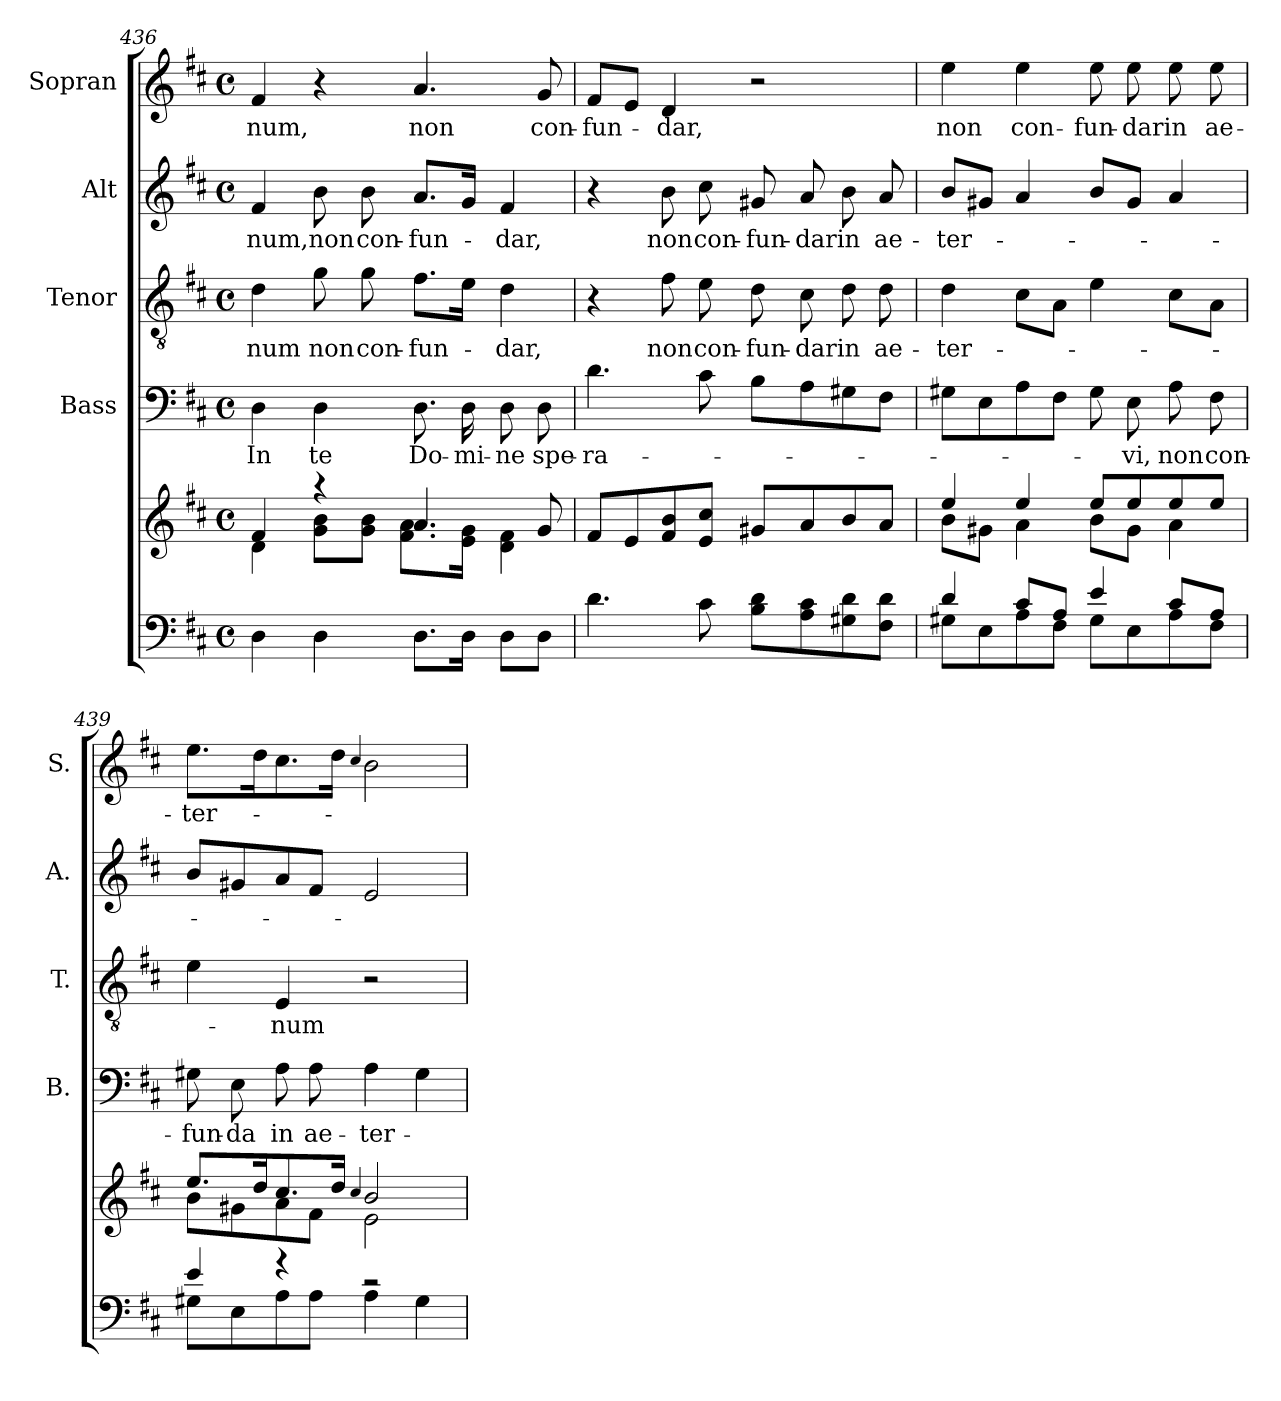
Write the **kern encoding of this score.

**kern	**kern	**kern	**text	**kern	**text	**kern	**text	**kern	**text
*part5	*part5	*part4	*part4	*part3	*part3	*part2	*part2	*part1	*part1
*staff6	*staff5	*staff4	*staff4	*staff3	*staff3	*staff2	*staff2	*staff1	*staff1
*	*	*I"Bass	*	*I"Tenor	*	*I"Alt	*	*I"Sopran	*
*	*	*I'B.	*	*I'T.	*	*I'A.	*	*I'S.	*
!!LO:LB:g=z
*clefF4	*clefG2	*clefF4	*	*clefGv2	*	*clefG2	*	*clefG2	*
*k[f#c#]	*k[f#c#]	*k[f#c#]	*	*k[f#c#]	*	*k[f#c#]	*	*k[f#c#]	*
*D:	*D:	*D:	*	*D:	*	*D:	*	*D:	*
*M4/4	*M4/4	*M4/4	*	*M4/4	*	*M4/4	*	*M4/4	*
*met(c)	*met(c)	*met(c)	*	*met(c)	*	*met(c)	*	*met(c)	*
=436	=436	=436	=436	=436	=436	=436	=436	=436	=436
*	*^	*	*	*	*	*	*	*	*
!	!	!	!	!LO:LY:b	!	!LO:LY:b	!	!LO:LY:b	!	!LO:LY:b
4D\	4f#/	4d\	4D\	In	4d\	-num	4f#/	-num,	4f#/	-num,
!	!	!	!	!LO:LY:b	!	!LO:LY:b	!	!LO:LY:b	!	!
4D\	4raa	8g\ 8b\L	4D\	te	8g\	non	8b\	non	4r	.
!	!	!	!	!	!	!LO:LY:b	!	!LO:LY:b	!	!
.	.	8g\ 8b\J	.	.	8g\	con-	8b\	con-	.	.
!	!	!	!	!LO:LY:b	!	!LO:LY:b	!	!LO:LY:b	!	!LO:LY:b
8.D\L	4.a/	8.f#\ 8.a\L	8.D\	Do-	8.f#\L	-fun-	8.a/L	-fun-	4.a/	non
!	!	!	!	!LO:LY:b	!	!	!	!	!	!
16D\Jk	.	16e\ 16g\Jk	16D\	-mi-	16e\Jk	.	16g/Jk	.	.	.
!	!	!	!	!LO:LY:b	!	!LO:LY:b	!	!LO:LY:b	!	!
8D\L	.	4d\ 4f#\	8D\	-ne	4d\	-dar,	4f#/	-dar,	.	.
!	!	!	!	!LO:LY:b	!	!	!	!	!	!LO:LY:b
8D\J	8g/	.	8D\	spe-	.	.	.	.	8g/	con-
*	*v	*v	*	*	*	*	*	*	*	*
!!LO:PB:g=z
=437	=437	=437	=437	=437	=437	=437	=437	=437	=437
!	!	!	!LO:LY:b	!	!	!	!	!	!LO:LY:b
4.d\	8f#/L	4.d\	-ra-	4r	.	4r	.	8f#/L	-fun-
.	8e/	.	.	.	.	.	.	8e/J	.
!	!	!	!	!	!LO:LY:b	!	!LO:LY:b	!	!LO:LY:b
.	8f#/ 8b/	.	.	8f#\	non	8b\	non	4d/	-dar,
!	!	!	!	!	!LO:LY:b	!	!LO:LY:b	!	!
8c#\	8e/ 8cc#/J	8c#\	.	8e\	con-	8cc#\	con-	.	.
!	!	!	!	!	!LO:LY:b	!	!LO:LY:b	!	!
8B\ 8d\L	8g#X/L	8B\L	.	8d\	-fun-	8g#X/	-fun-	2r	.
!	!	!	!	!	!LO:LY:b	!	!LO:LY:b	!	!
8A\ 8c#\	8a/	8A\	.	8c#\	-dar	8a/	-dar	.	.
!	!	!	!	!	!LO:LY:b	!	!LO:LY:b	!	!
8G#X\ 8d\	8b/	8G#X\	.	8d\	in	8b\	in	.	.
!	!	!	!	!	!LO:LY:b	!	!LO:LY:b	!	!
8F#\ 8d\J	8a/J	8F#\J	.	8d\	ae-	8a/	ae-	.	.
!!LO:LB:g=z
=438	=438	=438	=438	=438	=438	=438	=438	=438	=438
*^	*^	*	*	*	*	*	*	*	*
!	!	!	!	!	!	!	!LO:LY:b	!	!LO:LY:b	!	!LO:LY:b
4d/	8G#X\L	4ee/	8b\L	8G#X\L	.	4d\	-ter-	8b/L	-ter-	4ee\	non
.	8E\	.	8g#X\J	8E\	.	.	.	8g#X/J	.	.	.
!	!	!	!	!	!	!	!	!	!	!	!LO:LY:b
8c#/L	8A\	4ee/	4a\	8A\	.	8c#\L	.	4a/	.	4ee\	con-
8A/J	8F#\J	.	.	8F#\J	.	8A\J	.	.	.	.	.
!	!	!	!	!	!	!	!	!	!	!	!LO:LY:b
4e/	8G#\L	8ee/L	8b\L	8G#\	.	4e\	.	8b/L	.	8ee\	-fun-
!	!	!	!	!	!LO:LY:b	!	!	!	!	!	!LO:LY:b
.	8E\	8ee/	8g#\J	8E\	-vi,	.	.	8g#/J	.	8ee\	-dar
!	!	!	!	!	!LO:LY:b	!	!	!	!	!	!LO:LY:b
8c#/L	8A\	8ee/	4a\	8A\	non	8c#\L	.	4a/	.	8ee\	in
!	!	!	!	!	!LO:LY:b	!	!	!	!	!	!LO:LY:b
8A/J	8F#\J	8ee/J	.	8F#\	con-	8A\J	.	.	.	8ee\	ae-
!!LO:PB:g=z
=439	=439	=439	=439	=439	=439	=439	=439	=439	=439	=439	=439
!	!	!	!	!	!LO:LY:b	!	!	!	!	!	!LO:LY:b
4e/	8G#X\L	8.ee/L	8b\L	8G#X\	-fun-	4e\	.	8b/L	.	8.ee\L	-ter-
!	!	!	!	!	!LO:LY:b	!	!	!	!	!	!
.	8E\	.	8g#X\	8E\	-da	.	.	8g#X/	.	.	.
.	.	16dd/k	.	.	.	.	.	.	.	16dd\k	.
!	!	!	!	!	!LO:LY:b	!	!LO:LY:b	!	!	!	!
4rf	8A\	8.cc#/	8a\	8A\	in	4E/	-num	8a/	.	8.cc#\	.
!	!	!	!	!	!LO:LY:b	!	!	!	!	!	!
.	8A\J	.	8f#\J	8A\	ae-	.	.	8f#/J	.	.	.
.	.	16dd/Jk	.	.	.	.	.	.	.	16dd\Jk	.
.	.	4qqcc#/	.	.	.	.	.	.	.	4qqcc#/	.
!	!	!	!	!	!LO:LY:b	!	!	!	!	!	!
2rc	4A\	2b/	2e\	4A\	-ter-	2r	.	2e/	.	2b\	.
.	4G#\	.	.	4G#\	.	.	.	.	.	.	.
*v	*v	*	*	*	*	*	*	*	*	*	*
*	*v	*v	*	*	*	*	*	*	*	*
=	=	=	=	=	=	=	=	=	=
*-	*-	*-	*-	*-	*-	*-	*-	*-	*-
